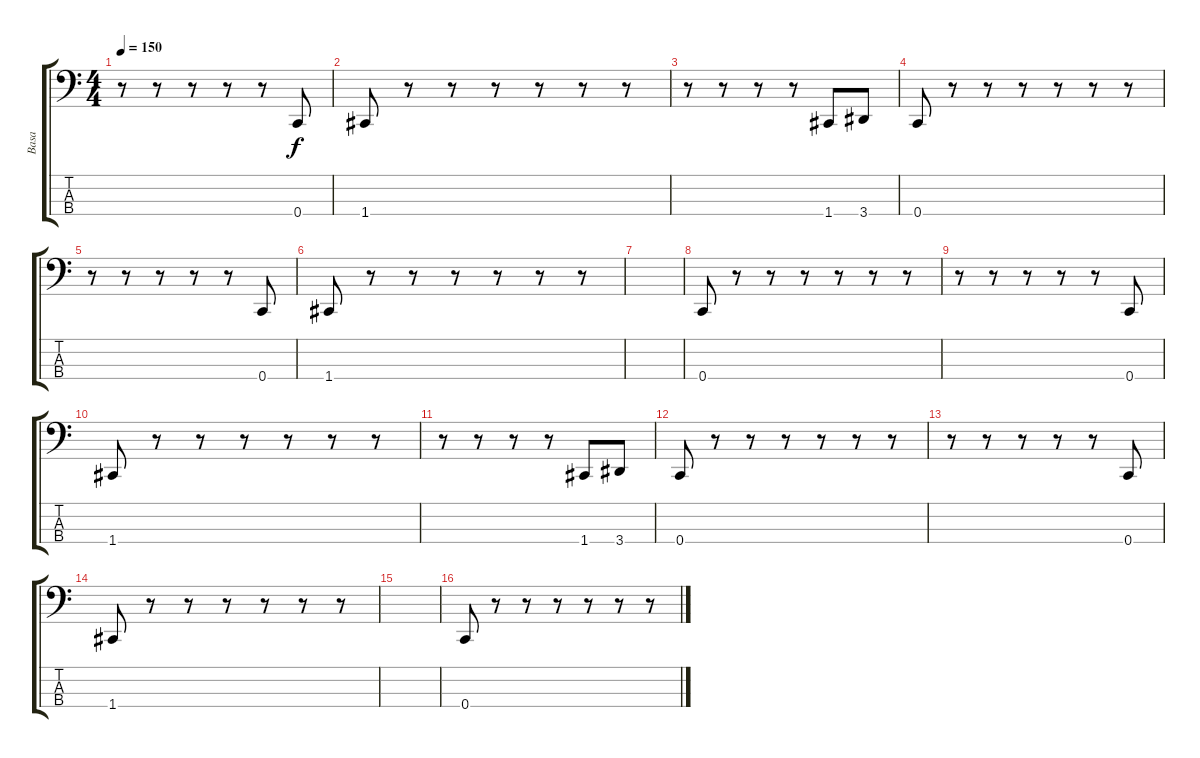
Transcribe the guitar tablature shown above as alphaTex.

\track ("Basa" "Basa") {instrument electricbassfinger}
\staff {score tabs}
\tuning (F2 C2 G1 C1) {hide}
\ts (4 4)
\tempo 150
\clef f4
\ks c
r.8{dy f} r.8 r.8 r.8 r.8 0.4.8 |
1.4.8 r.8 r.8 r.8 r.8 r.8 r.8 |
r.8 r.8 r.8 r.8 1.4.8 3.4.8 |
0.4.8 r.8 r.8 r.8 r.8 r.8 r.8 |
r.8 r.8 r.8 r.8 r.8 0.4.8 |
1.4.8 r.8 r.8 r.8 r.8 r.8 r.8 |
|
0.4.8 r.8 r.8 r.8 r.8 r.8 r.8 |
r.8 r.8 r.8 r.8 r.8 0.4.8 |
1.4.8 r.8 r.8 r.8 r.8 r.8 r.8 |
r.8 r.8 r.8 r.8 1.4.8 3.4.8 |
0.4.8 r.8 r.8 r.8 r.8 r.8 r.8 |
r.8 r.8 r.8 r.8 r.8 0.4.8 |
1.4.8 r.8 r.8 r.8 r.8 r.8 r.8 |
|
0.4.8 r.8 r.8 r.8 r.8 r.8 r.8
